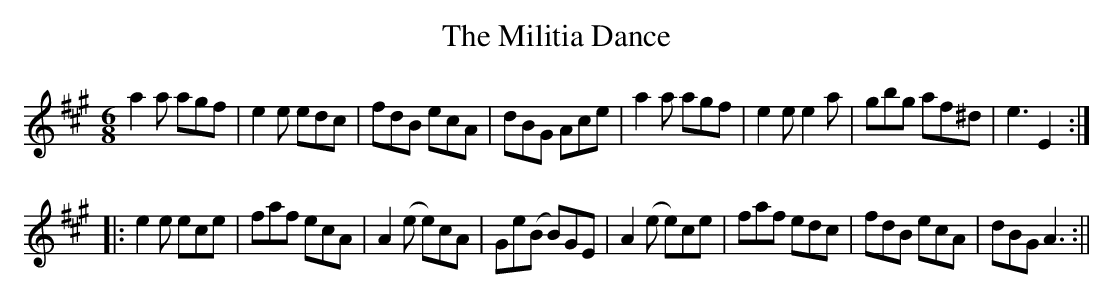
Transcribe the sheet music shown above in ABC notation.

X:1
T:Militia Dance, The
M:6/8
L:1/8
K:A
a2a agf | e2e edc | fdB ecA | dBG Ace | a2a agf | e2e e2a | gbg af^d | e3 E2 :|
|: e2e ece | faf ecA | A2(e e)cA | Ge(B B)GE | A2(e e)ce | faf edc | fdB ecA | dBG A3 :||
